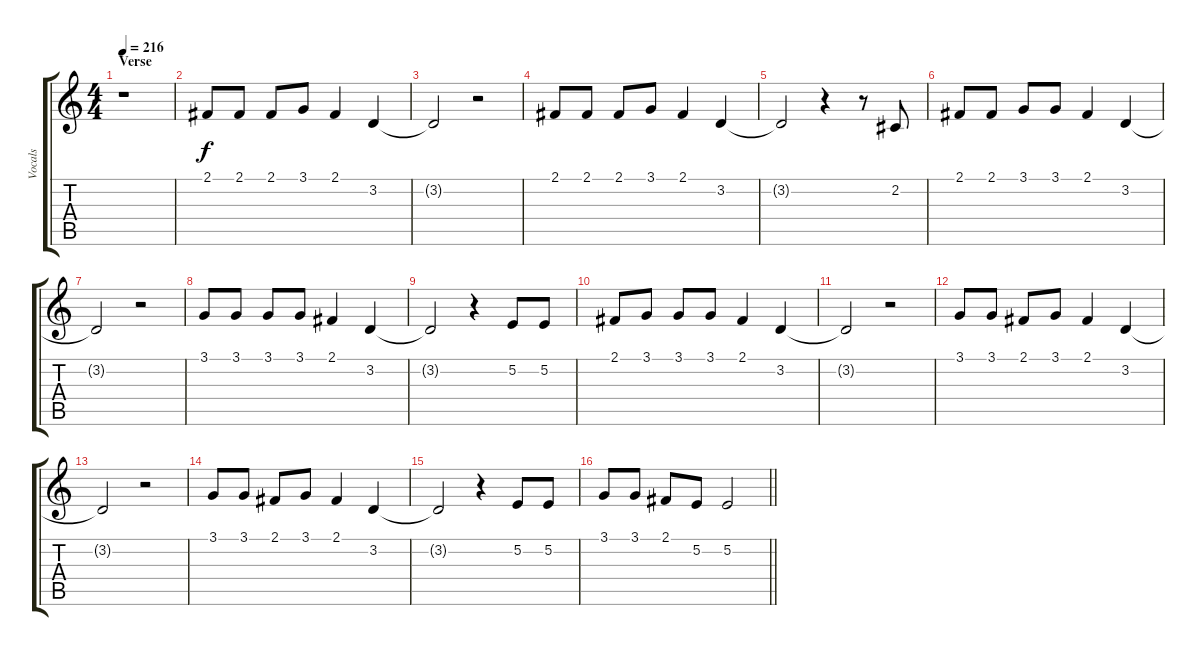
\track ("Vocals" "Vocals") {instrument altosax}
\staff {score tabs}
\tuning (E4 B3 G3 D3 A2 E2) {hide}
\ts (4 4)
\section ("" "Verse")
\tempo 216
\clef g2
\ks c
r.1{dy f} |
2.1.8 2.1.8 2.1.8 3.1.8 2.1.4 3.2.4 |
3.2{t}.2 r.2 |
2.1.8 2.1.8 2.1.8 3.1.8 2.1.4 3.2.4 |
3.2{t}.2 r.4 r.8 2.2.8 |
2.1.8 2.1.8 3.1.8 3.1.8 2.1.4 3.2.4 |
3.2{t}.2 r.2 |
3.1.8 3.1.8 3.1.8 3.1.8 2.1.4 3.2.4 |
3.2{t}.2 r.4 5.2.8 5.2.8 |
2.1.8 3.1.8 3.1.8 3.1.8 2.1.4 3.2.4 |
3.2{t}.2 r.2 |
3.1.8 3.1.8 2.1.8 3.1.8 2.1.4 3.2.4 |
3.2{t}.2 r.2 |
3.1.8 3.1.8 2.1.8 3.1.8 2.1.4 3.2.4 |
3.2{t}.2 r.4 5.2.8 5.2.8 |
\barLineRight lightlight
3.1.8 3.1.8 2.1.8 5.2.8 5.2.2
